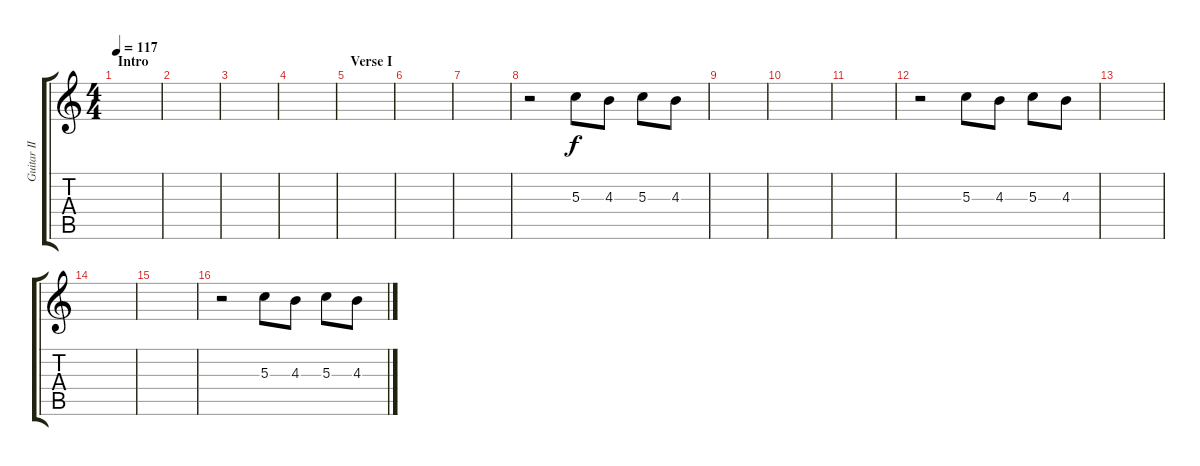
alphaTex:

\track ("Guitar II" "Guitar II") {instrument distortionguitar}
\staff {score tabs}
\tuning (E4 B3 G3 D3 A2 E2) {hide}
\ts (4 4)
\section ("" "Intro")
\tempo 117
\clef g2
\ks c
|
|
|
|
\section ("" "Verse I")
|
|
|
r.2 5.3.8 4.3.8 5.3.8 4.3.8 |
|
|
|
r.2 5.3.8 4.3.8 5.3.8 4.3.8 |
|
|
|
r.2 5.3.8 4.3.8 5.3.8 4.3.8
